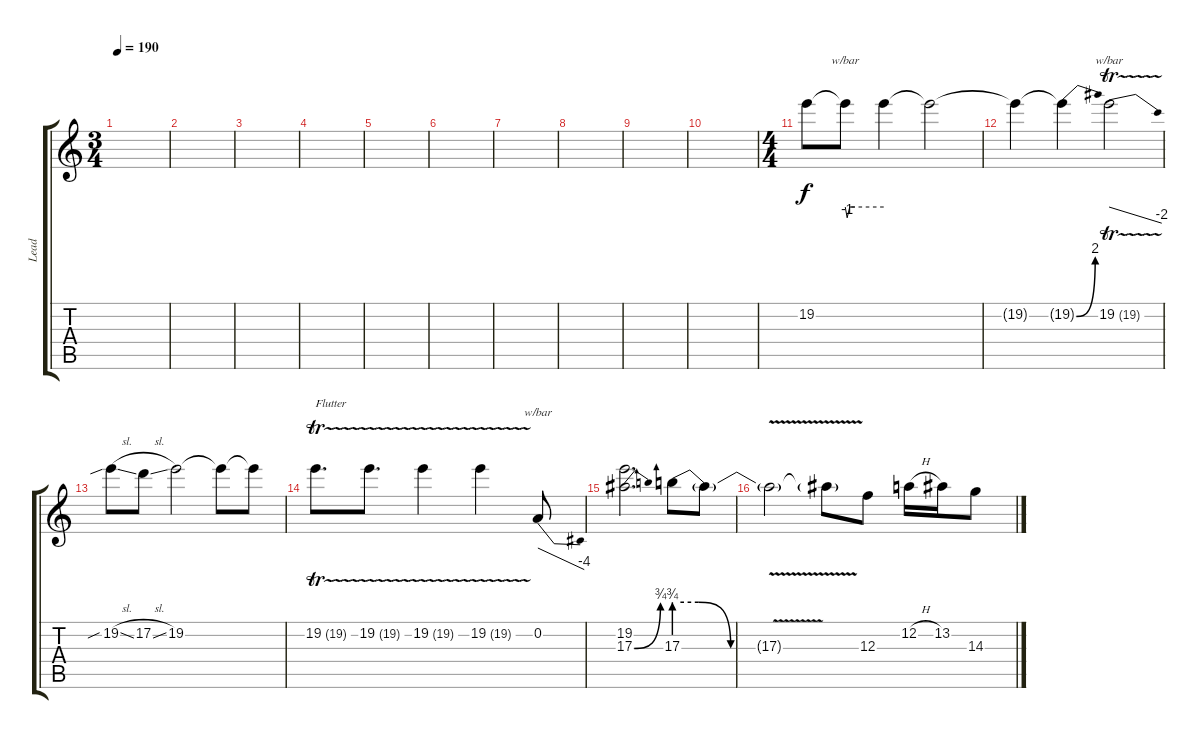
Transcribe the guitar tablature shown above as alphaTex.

\track ("Lead" "Lead") {instrument overdrivenguitar}
\staff {score tabs}
\tuning (D4 A3 F3 C3 G2 C2) {hide}
\ts (3 4)
\tempo 190
\clef g2
\ks c
|
|
|
|
|
|
|
|
|
|
\ts (4 4)
19.2.8 19.2{t}.8{tbe (custom default 0 0 3 -4 7 0 15 0 60 0)} 19.2{t}.4 19.2{t}.2 |
19.2{t}.4 19.2{be (bend 0 0 60 8) t}.4 19.2{tr (19 64)}.2{tbe (dive default 0 0 60 -8)} |
19.2{sib sl}.8 17.2{sl}.8 19.2.2 19.2{t}.8 19.2{t}.8 |
19.2{tr (19 64)}.8{d txt "Flutter"} 19.2{tr (19 64)}.8{d} 19.2{tr (19 64)}.4 19.2{tr (19 64)}.4 0.2.8{tbe (dive default 0 0 60 -16)} |
(19.2 17.3{be (bend 0 0 60 3)}).2{d} 17.3{be (custom 0 3 15 3 35 0 60 0)}.8 17.3{t}.8 |
17.3{v t}.2 17.3{t}.8 12.3.8 12.2{h}.16 13.2.16 14.3.8
